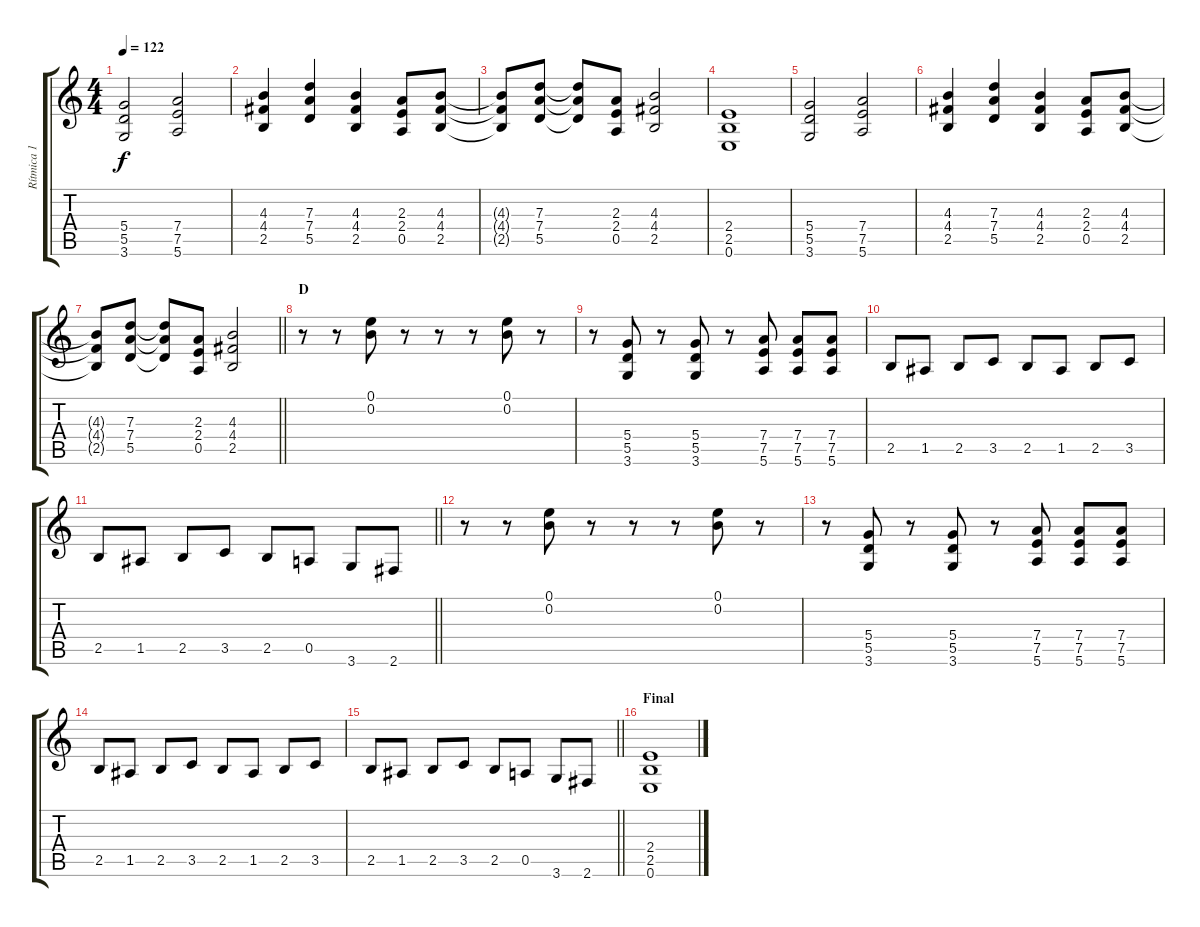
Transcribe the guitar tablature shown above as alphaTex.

\track ("Rítmica 1" "Rítmica 1") {instrument distortionguitar}
\staff {score tabs}
\tuning (E4 B3 G3 D3 A2 E2) {hide}
\ts (4 4)
\tempo 122
\clef g2
\ks c
(5.4 5.5 3.6).2{dy f} (7.4 7.5 5.6).2 |
(4.3 4.4 2.5).4 (7.3 7.4 5.5).4 (4.3 4.4 2.5).4 (2.3 2.4 0.5).8 (4.3 4.4 2.5).8 |
(4.3{t} 4.4{t} 2.5{t}).8 (7.3 7.4 5.5).8 (7.3{t} 7.4{t} 5.5{t}).8 (2.3 2.4 0.5).8 (4.3 4.4 2.5).2 |
(2.4 2.5 0.6).1 |
(5.4 5.5 3.6).2 (7.4 7.5 5.6).2 |
(4.3 4.4 2.5).4 (7.3 7.4 5.5).4 (4.3 4.4 2.5).4 (2.3 2.4 0.5).8 (4.3 4.4 2.5).8 |
\barLineRight lightlight
(4.3{t} 4.4{t} 2.5{t}).8 (7.3 7.4 5.5).8 (7.3{t} 7.4{t} 5.5{t}).8 (2.3 2.4 0.5).8 (4.3 4.4 2.5).2 |
\section ("" "D")
r.8 r.8 (0.1 0.2).8 r.8 r.8 r.8 (0.1 0.2).8 r.8 |
r.8 (5.4 5.5 3.6).8 r.8 (5.4 5.5 3.6).8 r.8 (7.4 7.5 5.6).8 (7.4 7.5 5.6).8 (7.4 7.5 5.6).8 |
2.5.8 1.5.8 2.5.8 3.5.8 2.5.8 1.5.8 2.5.8 3.5.8 |
\barLineRight lightlight
2.5.8 1.5.8 2.5.8 3.5.8 2.5.8 0.5.8 3.6.8 2.6.8 |
r.8 r.8 (0.1 0.2).8 r.8 r.8 r.8 (0.1 0.2).8 r.8 |
r.8 (5.4 5.5 3.6).8 r.8 (5.4 5.5 3.6).8 r.8 (7.4 7.5 5.6).8 (7.4 7.5 5.6).8 (7.4 7.5 5.6).8 |
2.5.8 1.5.8 2.5.8 3.5.8 2.5.8 1.5.8 2.5.8 3.5.8 |
\barLineRight lightlight
2.5.8 1.5.8 2.5.8 3.5.8 2.5.8 0.5.8 3.6.8 2.6.8 |
\section ("" "Final")
(2.4 2.5 0.6).1
